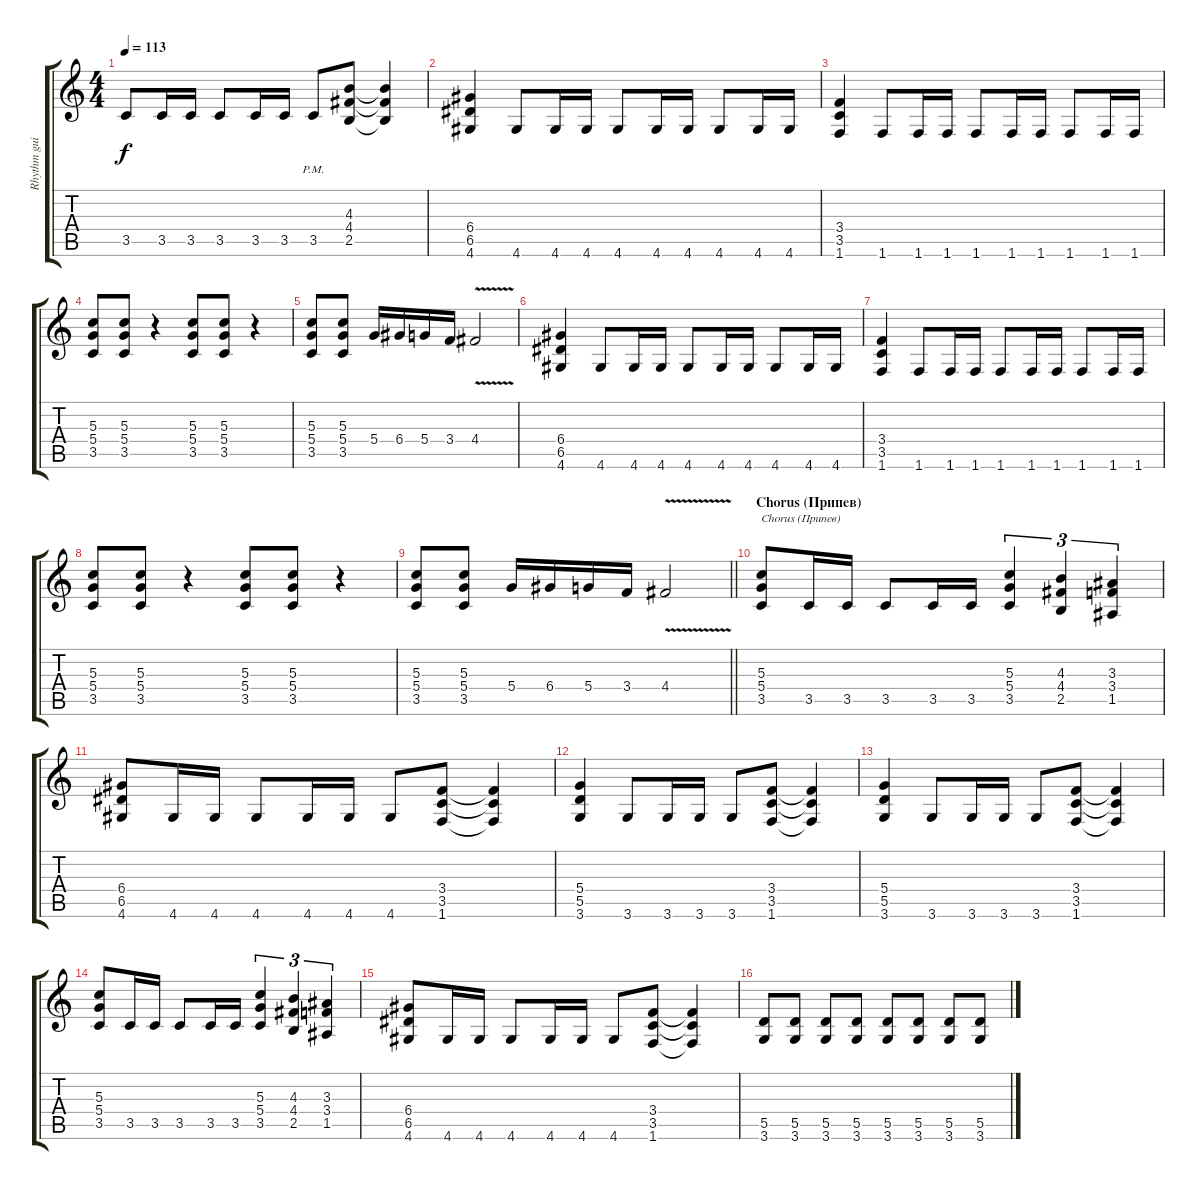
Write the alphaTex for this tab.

\track ("Rhythm guitar" "Rhythm gui") {instrument distortionguitar}
\staff {score tabs}
\tuning (E4 B3 G3 D3 A2 E2) {hide}
\ts (4 4)
\tempo 113
\clef g2
\ks c
3.5.8{dy f} 3.5.16 3.5.16 3.5.8 3.5.16 3.5.16 3.5{pm}.8 (4.3 4.4 2.5).8 (4.3{t} 4.4{t} 2.5{t}).4 |
(6.4 6.5 4.6).4 4.6.8 4.6.16 4.6.16 4.6.8 4.6.16 4.6.16 4.6.8 4.6.16 4.6.16 |
(3.4 3.5 1.6).4 1.6.8 1.6.16 1.6.16 1.6.8 1.6.16 1.6.16 1.6.8 1.6.16 1.6.16 |
(5.3 5.4 3.5).8 (5.3 5.4 3.5).8 r.4 (5.3 5.4 3.5).8 (5.3 5.4 3.5).8 r.4 |
(5.3 5.4 3.5).8 (5.3 5.4 3.5).8 5.4.16 6.4.16 5.4.16 3.4.16 4.4{v}.2 |
(6.4 6.5 4.6).4 4.6.8 4.6.16 4.6.16 4.6.8 4.6.16 4.6.16 4.6.8 4.6.16 4.6.16 |
(3.4 3.5 1.6).4 1.6.8 1.6.16 1.6.16 1.6.8 1.6.16 1.6.16 1.6.8 1.6.16 1.6.16 |
(5.3 5.4 3.5).8 (5.3 5.4 3.5).8 r.4 (5.3 5.4 3.5).8 (5.3 5.4 3.5).8 r.4 |
\barLineRight lightlight
(5.3 5.4 3.5).8 (5.3 5.4 3.5).8 5.4.16 6.4.16 5.4.16 3.4.16 4.4{v}.2 |
\section ("" "Chorus (Припев)")
(5.3 5.4 3.5).8{txt "Chorus (Припев)"} 3.5.16 3.5.16 3.5.8 3.5.16 3.5.16 (5.3 5.4 3.5).4{tu (3 2)} (4.3 4.4 2.5).4{tu (3 2)} (3.3 3.4 1.5).4{tu (3 2)} |
(6.4 6.5 4.6).8 4.6.16 4.6.16 4.6.8 4.6.16 4.6.16 4.6.8 (3.4 3.5 1.6).8 (3.4{t} 3.5{t} 1.6{t}).4 |
(5.4 5.5 3.6).4 3.6.8 3.6.16 3.6.16 3.6.8 (3.4 3.5 1.6).8 (3.4{t} 3.5{t} 1.6{t}).4 |
(5.4 5.5 3.6).4 3.6.8 3.6.16 3.6.16 3.6.8 (3.4 3.5 1.6).8 (3.4{t} 3.5{t} 1.6{t}).4 |
(5.3 5.4 3.5).8 3.5.16 3.5.16 3.5.8 3.5.16 3.5.16 (5.3 5.4 3.5).4{tu (3 2)} (4.3 4.4 2.5).4{tu (3 2)} (3.3 3.4 1.5).4{tu (3 2)} |
(6.4 6.5 4.6).8 4.6.16 4.6.16 4.6.8 4.6.16 4.6.16 4.6.8 (3.4 3.5 1.6).8 (3.4{t} 3.5{t} 1.6{t}).4 |
(5.5 3.6).8 (5.5 3.6).8 (5.5 3.6).8 (5.5 3.6).8 (5.5 3.6).8 (5.5 3.6).8 (5.5 3.6).8 (5.5 3.6).8
